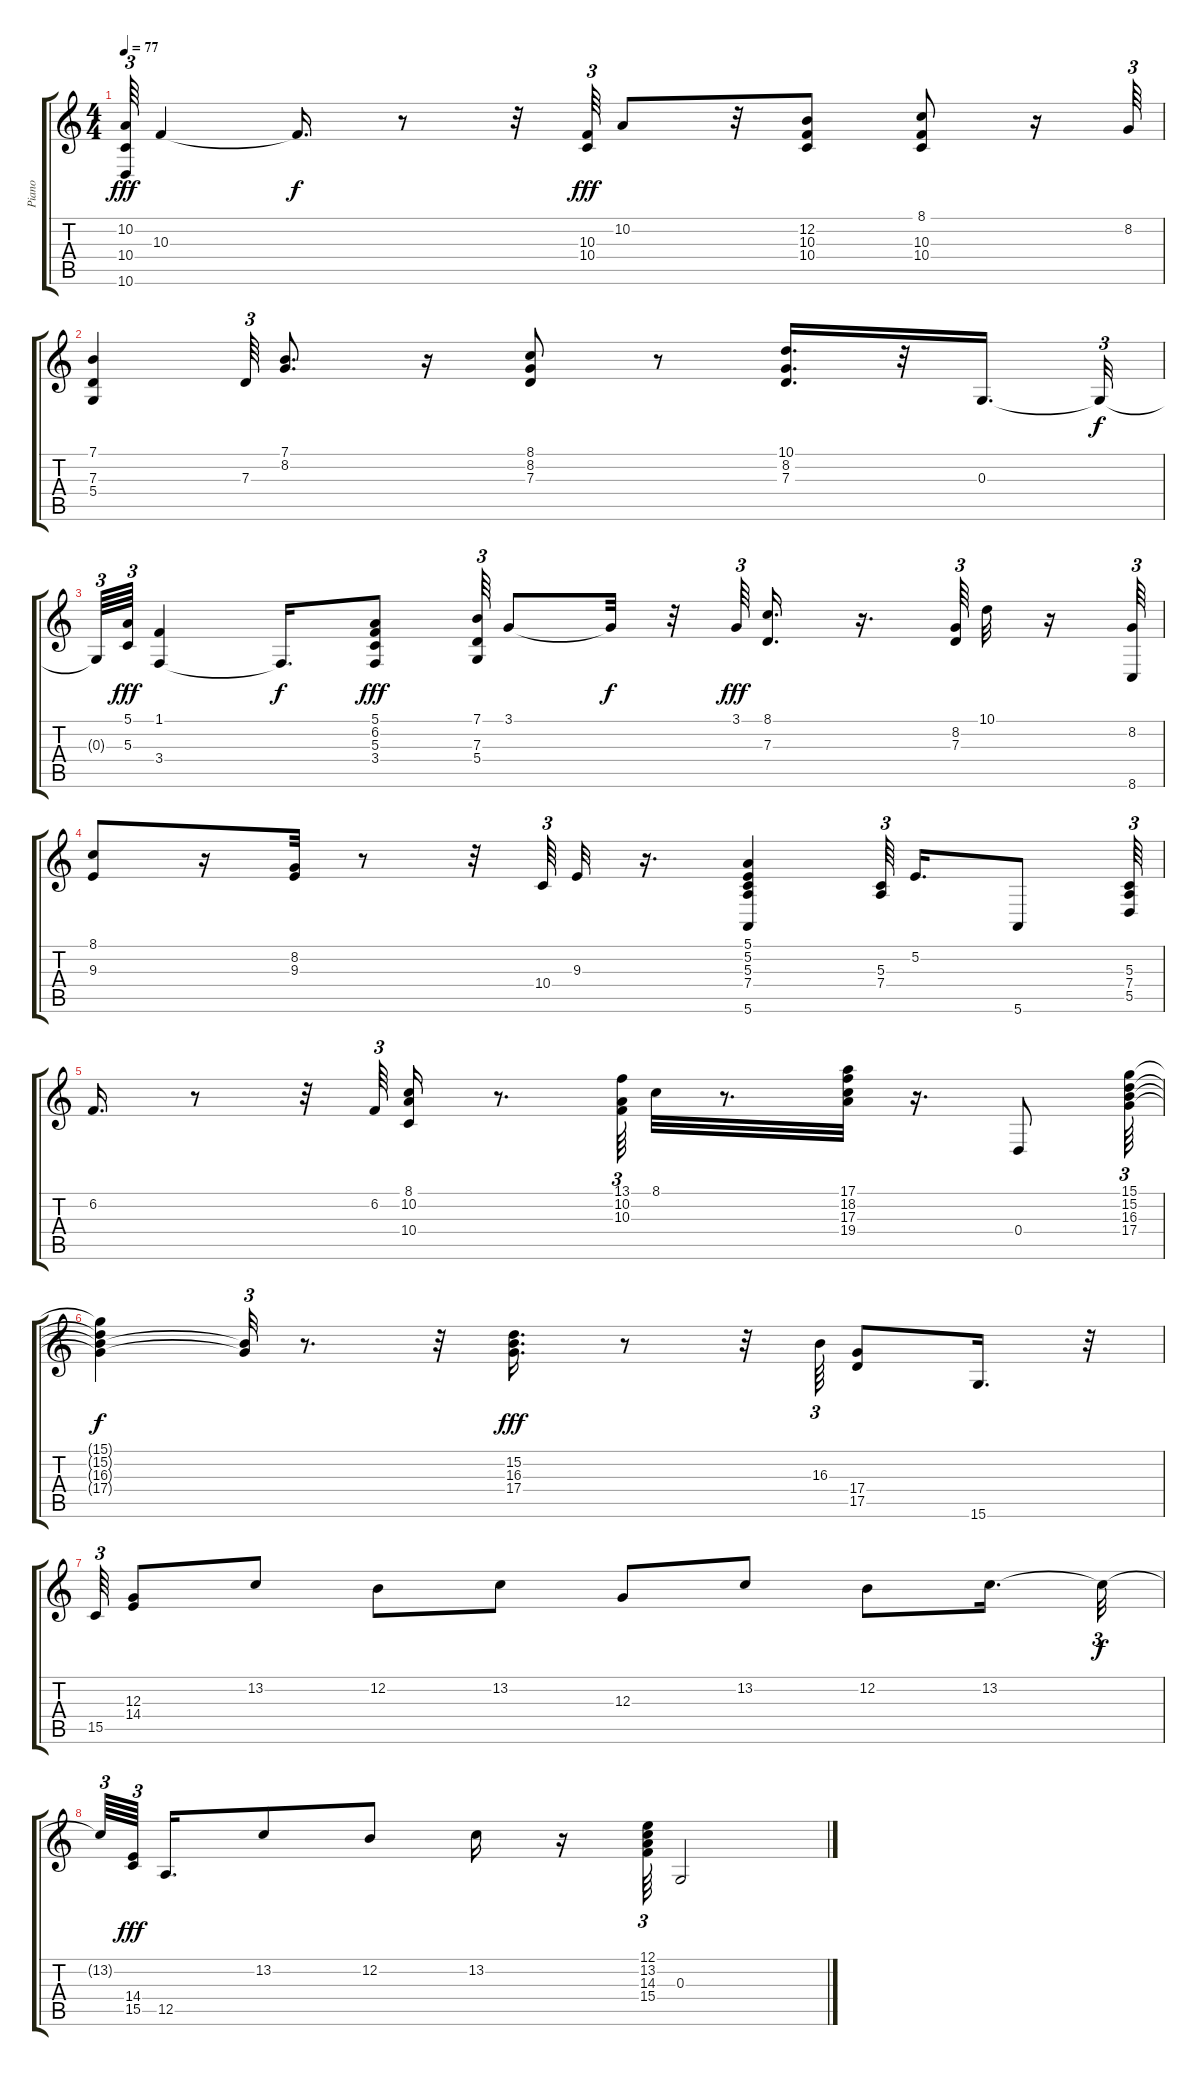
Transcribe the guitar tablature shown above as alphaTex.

\track ("Piano" "Piano") {instrument brightacousticpiano}
\staff {score tabs}
\tuning (E4 B3 G3 D3 A2 E2) {hide}
\ts (4 4)
\tempo 77
\clef g2
\ks c
(10.2 10.4 10.6).64{tu (3 2) dy fff} 10.3.4 10.3{t}.16{d dy f} r.8 r.32 (10.3 10.4).64{tu (3 2) dy fff} 10.2.8 r.32 (12.2 10.3 10.4).8 (8.1 10.3 10.4).8 r.16 8.2.64{tu (3 2)} |
(7.1 7.3 5.4).4 7.3.64{tu (3 2)} (7.1 8.2).8{d} r.16 (8.1 8.2 7.3).8 r.8 (10.1 8.2 7.3).16{d} r.32 0.3.16{d} 0.3{t}.32{tu (3 2) dy f} |
0.3{t}.64{tu (3 2)} (5.1 5.3).64{tu (3 2) dy fff} (1.1 3.4).4 3.4{t}.16{d dy f} (5.1 6.2 5.3 3.4).8{dy fff} (7.1 7.3 5.4).64{tu (3 2)} 3.1.8 3.1{t}.32{dy f} r.32 3.1.64{tu (3 2) dy fff} (8.1 7.3).16{d} r.16{d} (8.2 7.3).64{tu (3 2)} 10.1.32 r.16 (8.2 8.6).64{tu (3 2)} |
(8.1 9.3).8 r.16 (8.2 9.3).32 r.8 r.32 10.4.64{tu (3 2)} 9.3.32 r.16{d} (5.1 5.2 5.3 7.4 5.6).4 (5.3 7.4).64{tu (3 2) beam splitsecondary} 5.2.16{d} 5.6.8 (5.3 7.4 5.5).64{tu (3 2)} |
6.2.16{d} r.8 r.32 6.2.64{tu (3 2)} (8.1 10.2 10.4).16 r.8{d} (13.1 10.2 10.3).64{tu (3 2)} 8.1.32 r.8{d} (17.1 18.2 17.3 19.4).32 r.16{d} 0.4.8 (15.1 15.2 16.3 17.4).64{tu (3 2)} |
(15.1{t} 15.2{t} 16.3{t} 17.4{t}).4{dy f} (16.3{t} 17.4{t}).32{tu (3 2)} r.8{d} r.32 (15.2 16.3 17.4).16{d dy fff} r.8 r.32 16.3.64{tu (3 2)} (17.4 17.5).8 15.6.16{d} r.32 |
15.5.64{tu (3 2)} (12.3 14.4).8 13.2.8 12.2.8 13.2.8 12.3.8 13.2.8 12.2.8 13.2.16{d} 13.2{t}.32{tu (3 2) dy f} |
13.2{t}.64{tu (3 2)} (14.4 15.5).64{tu (3 2) dy fff beam splitsecondary} 12.5.16{d} 13.2.8 12.2.8 13.2.16 r.16 (12.1 13.2 14.3 15.4).64{tu (3 2)} 0.3.2
